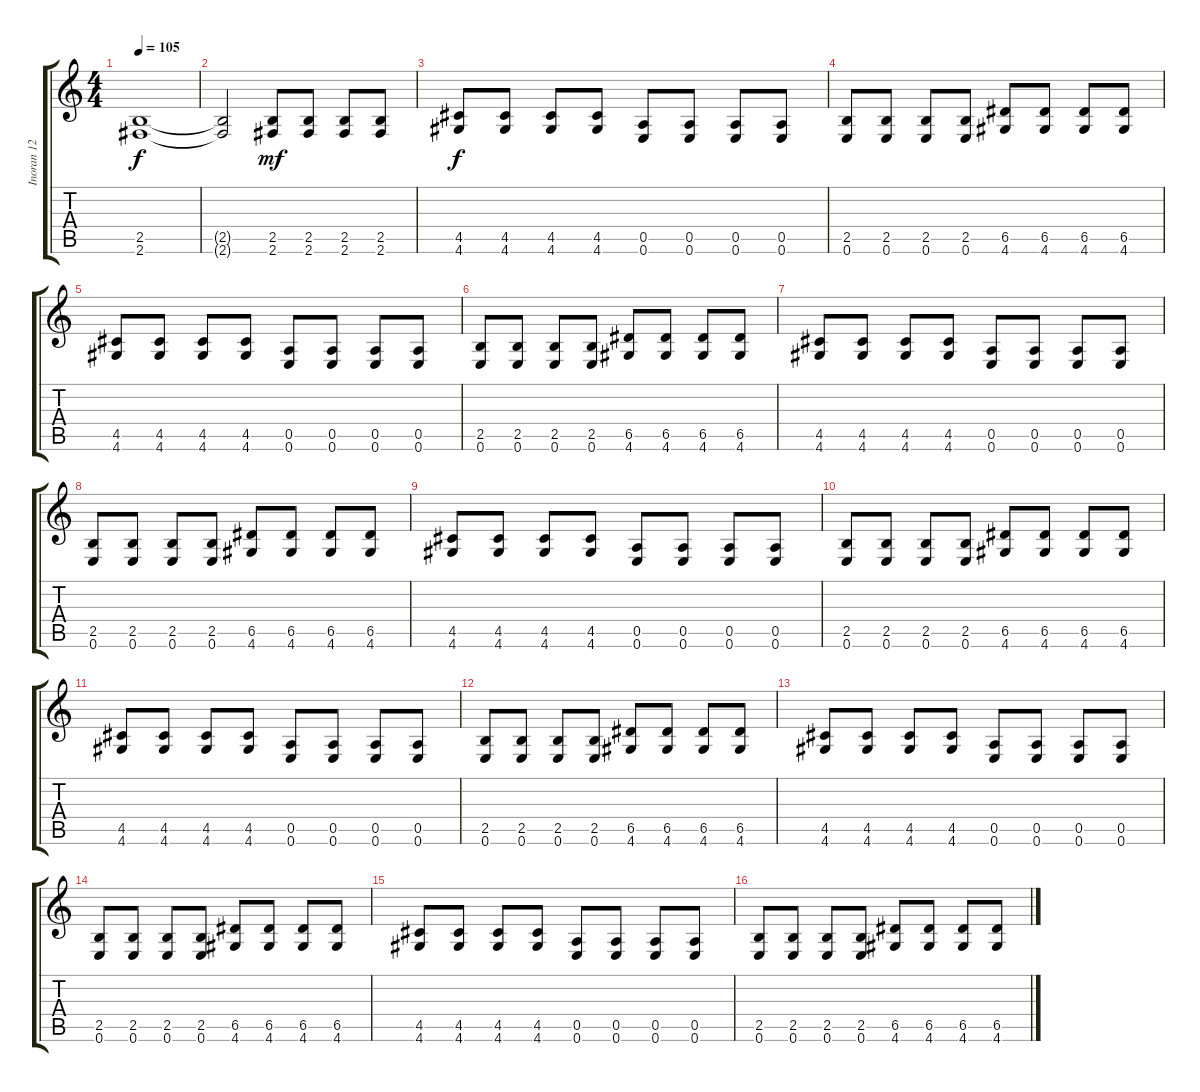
\track ("Inoran 12 String" "Inoran 12 ") {instrument distortionguitar}
\staff {score tabs}
\tuning (E4 B3 G3 D3 A2 E2) {hide}
\ts (4 4)
\tempo 105
\clef g2
\ks c
(2.5 2.6).1{dy f} |
(2.5{t} 2.6{t}).2 (2.5 2.6).8{dy mf} (2.5 2.6).8 (2.5 2.6).8 (2.5 2.6).8 |
(4.5 4.6).8{dy f} (4.5 4.6).8 (4.5 4.6).8 (4.5 4.6).8 (0.5 0.6).8 (0.5 0.6).8 (0.5 0.6).8 (0.5 0.6).8 |
(2.5 0.6).8 (2.5 0.6).8 (2.5 0.6).8 (2.5 0.6).8 (6.5 4.6).8 (6.5 4.6).8 (6.5 4.6).8 (6.5 4.6).8 |
(4.5 4.6).8 (4.5 4.6).8 (4.5 4.6).8 (4.5 4.6).8 (0.5 0.6).8 (0.5 0.6).8 (0.5 0.6).8 (0.5 0.6).8 |
(2.5 0.6).8 (2.5 0.6).8 (2.5 0.6).8 (2.5 0.6).8 (6.5 4.6).8 (6.5 4.6).8 (6.5 4.6).8 (6.5 4.6).8 |
(4.5 4.6).8 (4.5 4.6).8 (4.5 4.6).8 (4.5 4.6).8 (0.5 0.6).8 (0.5 0.6).8 (0.5 0.6).8 (0.5 0.6).8 |
(2.5 0.6).8 (2.5 0.6).8 (2.5 0.6).8 (2.5 0.6).8 (6.5 4.6).8 (6.5 4.6).8 (6.5 4.6).8 (6.5 4.6).8 |
(4.5 4.6).8 (4.5 4.6).8 (4.5 4.6).8 (4.5 4.6).8 (0.5 0.6).8 (0.5 0.6).8 (0.5 0.6).8 (0.5 0.6).8 |
(2.5 0.6).8 (2.5 0.6).8 (2.5 0.6).8 (2.5 0.6).8 (6.5 4.6).8 (6.5 4.6).8 (6.5 4.6).8 (6.5 4.6).8 |
(4.5 4.6).8 (4.5 4.6).8 (4.5 4.6).8 (4.5 4.6).8 (0.5 0.6).8 (0.5 0.6).8 (0.5 0.6).8 (0.5 0.6).8 |
(2.5 0.6).8 (2.5 0.6).8 (2.5 0.6).8 (2.5 0.6).8 (6.5 4.6).8 (6.5 4.6).8 (6.5 4.6).8 (6.5 4.6).8 |
(4.5 4.6).8 (4.5 4.6).8 (4.5 4.6).8 (4.5 4.6).8 (0.5 0.6).8 (0.5 0.6).8 (0.5 0.6).8 (0.5 0.6).8 |
(2.5 0.6).8 (2.5 0.6).8 (2.5 0.6).8 (2.5 0.6).8 (6.5 4.6).8 (6.5 4.6).8 (6.5 4.6).8 (6.5 4.6).8 |
(4.5 4.6).8 (4.5 4.6).8 (4.5 4.6).8 (4.5 4.6).8 (0.5 0.6).8 (0.5 0.6).8 (0.5 0.6).8 (0.5 0.6).8 |
(2.5 0.6).8 (2.5 0.6).8 (2.5 0.6).8 (2.5 0.6).8 (6.5 4.6).8 (6.5 4.6).8 (6.5 4.6).8 (6.5 4.6).8
